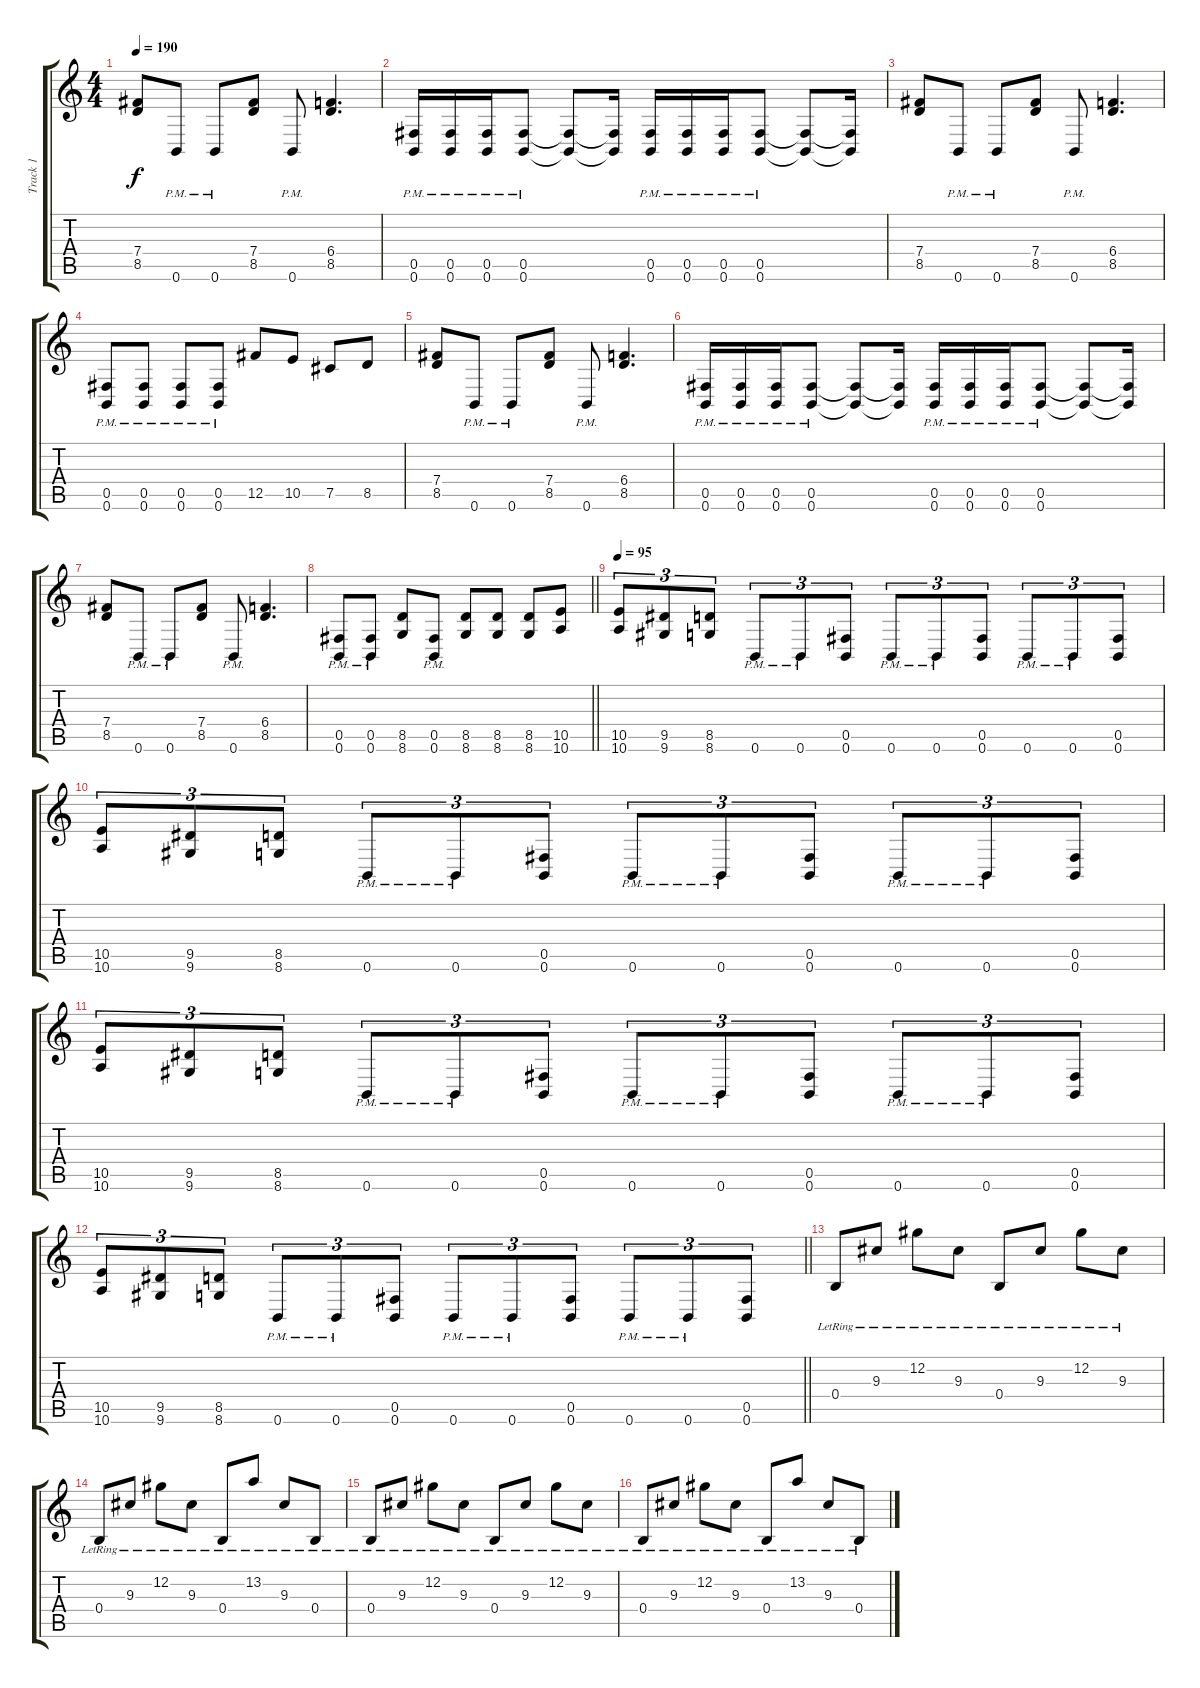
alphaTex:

\track ("Track 1" "Track 1") {instrument distortionguitar}
\staff {score tabs}
\tuning (Db4 Ab3 E3 B2 Gb2 B1) {hide}
\ts (4 4)
\tempo 190
\clef g2
\ks c
(7.4 8.5).8{dy f} 0.6{pm}.8 0.6{pm}.8 (7.4 8.5).8 0.6{pm}.8 (6.4 8.5).4{d} |
(0.5{pm} 0.6{pm}).16 (0.5{pm} 0.6{pm}).16 (0.5{pm} 0.6{pm}).16 (0.5{pm} 0.6{pm}).8 (0.5{t} 0.6{t}).8 (0.5{t} 0.6{t}).16 (0.5{pm} 0.6{pm}).16 (0.5{pm} 0.6{pm}).16 (0.5{pm} 0.6{pm}).16 (0.5{pm} 0.6).8 (0.5{t} 0.6{t}).8 (0.5{t} 0.6{t}).16 |
(7.4 8.5).8 0.6{pm}.8 0.6{pm}.8 (7.4 8.5).8 0.6{pm}.8 (6.4 8.5).4{d} |
(0.5{pm} 0.6{pm}).8 (0.5{pm} 0.6{pm}).8 (0.5{pm} 0.6{pm}).8 (0.5{pm} 0.6{pm}).8 12.5.8 10.5.8 7.5.8 8.5.8 |
(7.4 8.5).8 0.6{pm}.8 0.6{pm}.8 (7.4 8.5).8 0.6{pm}.8 (6.4 8.5).4{d} |
(0.5{pm} 0.6{pm}).16 (0.5{pm} 0.6{pm}).16 (0.5{pm} 0.6{pm}).16 (0.5{pm} 0.6{pm}).8 (0.5{t} 0.6{t}).8 (0.5{t} 0.6{t}).16 (0.5{pm} 0.6{pm}).16 (0.5{pm} 0.6{pm}).16 (0.5{pm} 0.6{pm}).16 (0.5{pm} 0.6).8 (0.5{t} 0.6{t}).8 (0.5{t} 0.6{t}).16 |
(7.4 8.5).8 0.6{pm}.8 0.6{pm}.8 (7.4 8.5).8 0.6{pm}.8 (6.4 8.5).4{d} |
\barLineRight lightlight
(0.5{pm} 0.6{pm}).8 (0.5{pm} 0.6{pm}).8 (8.5 8.6).8 (0.5{pm} 0.6{pm}).8 (8.5 8.6).8 (8.5 8.6).8 (8.5 8.6).8 (10.5 10.6).8 |
\tempo 95
(10.5 10.6).8{tu (3 2)} (9.5 9.6).8{tu (3 2)} (8.5 8.6).8{tu (3 2)} 0.6{pm}.8{tu (3 2)} 0.6{pm}.8{tu (3 2)} (0.5 0.6).8{tu (3 2)} 0.6{pm}.8{tu (3 2)} 0.6{pm}.8{tu (3 2)} (0.5 0.6).8{tu (3 2)} 0.6{pm}.8{tu (3 2)} 0.6{pm}.8{tu (3 2)} (0.5 0.6).8{tu (3 2)} |
(10.5 10.6).8{tu (3 2)} (9.5 9.6).8{tu (3 2)} (8.5 8.6).8{tu (3 2)} 0.6{pm}.8{tu (3 2)} 0.6{pm}.8{tu (3 2)} (0.5 0.6).8{tu (3 2)} 0.6{pm}.8{tu (3 2)} 0.6{pm}.8{tu (3 2)} (0.5 0.6).8{tu (3 2)} 0.6{pm}.8{tu (3 2)} 0.6{pm}.8{tu (3 2)} (0.5 0.6).8{tu (3 2)} |
(10.5 10.6).8{tu (3 2)} (9.5 9.6).8{tu (3 2)} (8.5 8.6).8{tu (3 2)} 0.6{pm}.8{tu (3 2)} 0.6{pm}.8{tu (3 2)} (0.5 0.6).8{tu (3 2)} 0.6{pm}.8{tu (3 2)} 0.6{pm}.8{tu (3 2)} (0.5 0.6).8{tu (3 2)} 0.6{pm}.8{tu (3 2)} 0.6{pm}.8{tu (3 2)} (0.5 0.6).8{tu (3 2)} |
\barLineRight lightlight
(10.5 10.6).8{tu (3 2)} (9.5 9.6).8{tu (3 2)} (8.5 8.6).8{tu (3 2)} 0.6{pm}.8{tu (3 2)} 0.6{pm}.8{tu (3 2)} (0.5 0.6).8{tu (3 2)} 0.6{pm}.8{tu (3 2)} 0.6{pm}.8{tu (3 2)} (0.5 0.6).8{tu (3 2)} 0.6{pm}.8{tu (3 2)} 0.6{pm}.8{tu (3 2)} (0.5 0.6).8{tu (3 2)} |
0.4{lr}.8{instrument electricguitarjazz} 9.3{lr}.8 12.2{lr}.8 9.3{lr}.8 0.4{lr}.8 9.3{lr}.8 12.2{lr}.8 9.3{lr}.8 |
0.4{lr}.8 9.3{lr}.8 12.2{lr}.8 9.3{lr}.8 0.4{lr}.8 13.2{lr}.8 9.3{lr}.8 0.4{lr}.8 |
0.4{lr}.8 9.3{lr}.8 12.2{lr}.8 9.3{lr}.8 0.4{lr}.8 9.3{lr}.8 12.2{lr}.8 9.3{lr}.8 |
0.4{lr}.8 9.3{lr}.8 12.2{lr}.8 9.3{lr}.8 0.4{lr}.8 13.2{lr}.8 9.3{lr}.8 0.4{lr}.8
